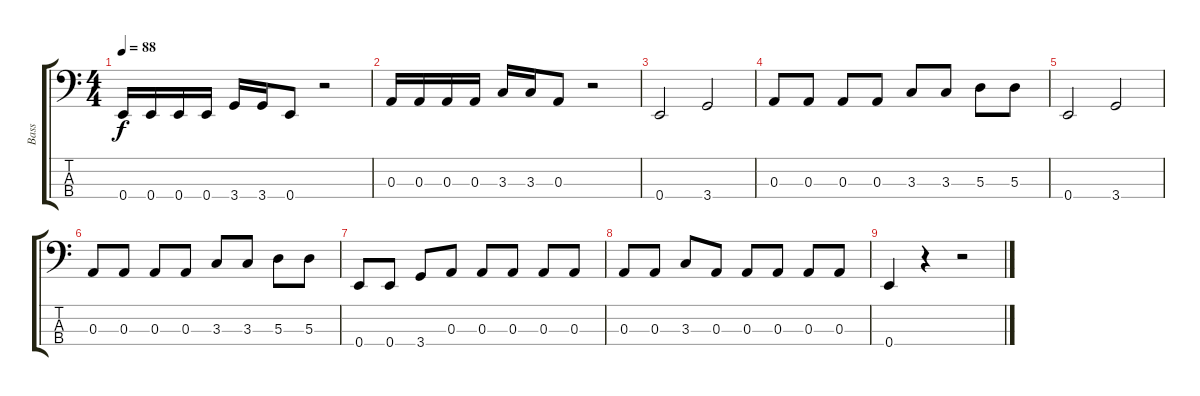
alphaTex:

\track ("Bass" "Bass") {instrument electricbassfinger}
\staff {score tabs}
\tuning (G2 D2 A1 E1) {hide}
\ts (4 4)
\tempo 88
\clef f4
\ks c
0.4.16{dy f} 0.4.16 0.4.16 0.4.16 3.4.16 3.4.16 0.4.8 r.2 |
0.3.16 0.3.16 0.3.16 0.3.16 3.3.16 3.3.16 0.3.8 r.2 |
0.4.2 3.4.2 |
0.3.8 0.3.8 0.3.8 0.3.8 3.3.8 3.3.8 5.3.8 5.3.8 |
0.4.2 3.4.2 |
0.3.8 0.3.8 0.3.8 0.3.8 3.3.8 3.3.8 5.3.8 5.3.8 |
0.4.8 0.4.8 3.4.8 0.3.8 0.3.8 0.3.8 0.3.8 0.3.8 |
0.3.8 0.3.8 3.3.8 0.3.8 0.3.8 0.3.8 0.3.8 0.3.8 |
0.4.4 r.4 r.2
